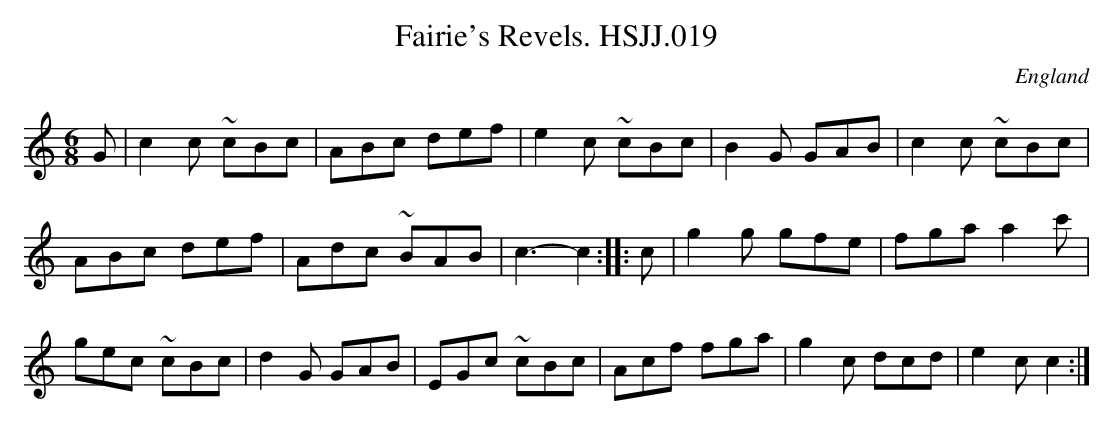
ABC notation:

X:1
T:Fairie's Revels. HSJJ.019
M:6/8
L:1/8
O:England
K:C
G|c2c ~cBc|ABc def|e2c ~cBc|B2G GAB|c2c ~cBc|!ABc def|Adc ~BAB|c3-c2:|
|:c|g2g gfe|fgaa2c'|!gec ~cBc|d2G GAB|EGc ~cBc|Acf fga|g2c dcd|e2cc2:|]
